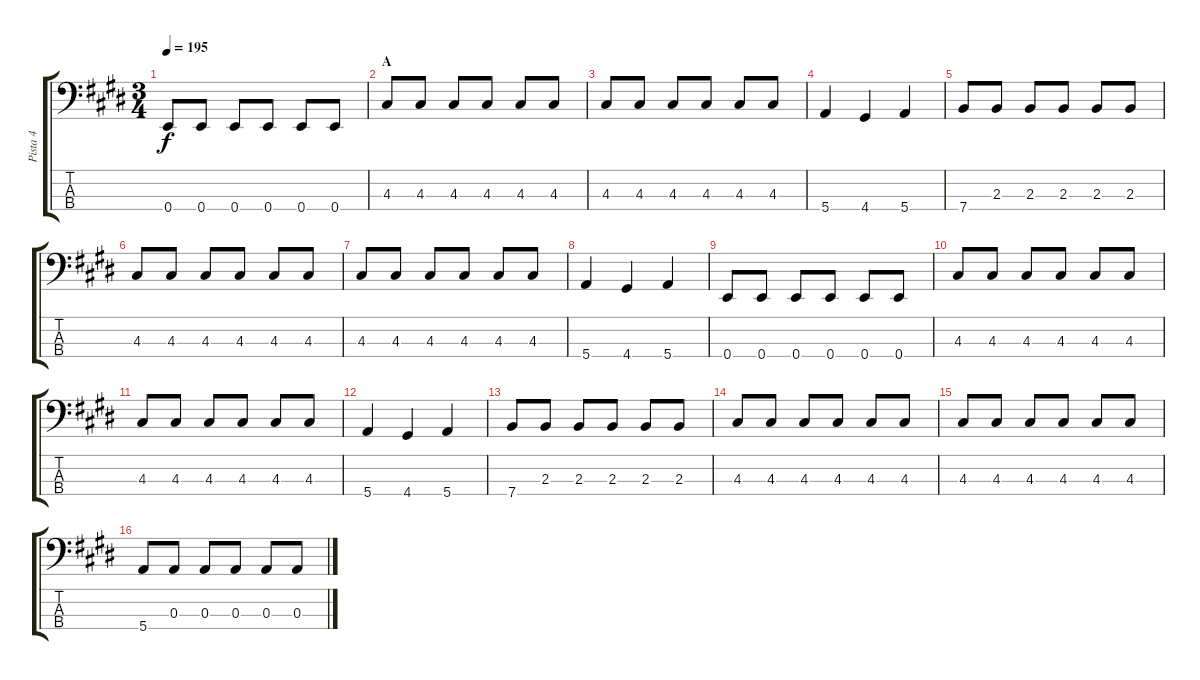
\track ("Pista 4" "Pista 4") {instrument electricbassfinger}
\staff {score tabs}
\tuning (G2 D2 A1 E1) {hide}
\ts (3 4)
\tempo 195
\clef f4
\ks e
0.4.8{dy f} 0.4.8 0.4.8 0.4.8 0.4.8 0.4.8 |
\section ("" "A")
4.3.8 4.3.8 4.3.8 4.3.8 4.3.8 4.3.8 |
4.3.8 4.3.8 4.3.8 4.3.8 4.3.8 4.3.8 |
5.4.4 4.4.4 5.4.4 |
7.4.8 2.3.8 2.3.8 2.3.8 2.3.8 2.3.8 |
4.3.8 4.3.8 4.3.8 4.3.8 4.3.8 4.3.8 |
4.3.8 4.3.8 4.3.8 4.3.8 4.3.8 4.3.8 |
5.4.4 4.4.4 5.4.4 |
0.4.8 0.4.8 0.4.8 0.4.8 0.4.8 0.4.8 |
4.3.8 4.3.8 4.3.8 4.3.8 4.3.8 4.3.8 |
4.3.8 4.3.8 4.3.8 4.3.8 4.3.8 4.3.8 |
5.4.4 4.4.4 5.4.4 |
7.4.8 2.3.8 2.3.8 2.3.8 2.3.8 2.3.8 |
4.3.8 4.3.8 4.3.8 4.3.8 4.3.8 4.3.8 |
4.3.8 4.3.8 4.3.8 4.3.8 4.3.8 4.3.8 |
5.4.8 0.3.8 0.3.8 0.3.8 0.3.8 0.3.8
